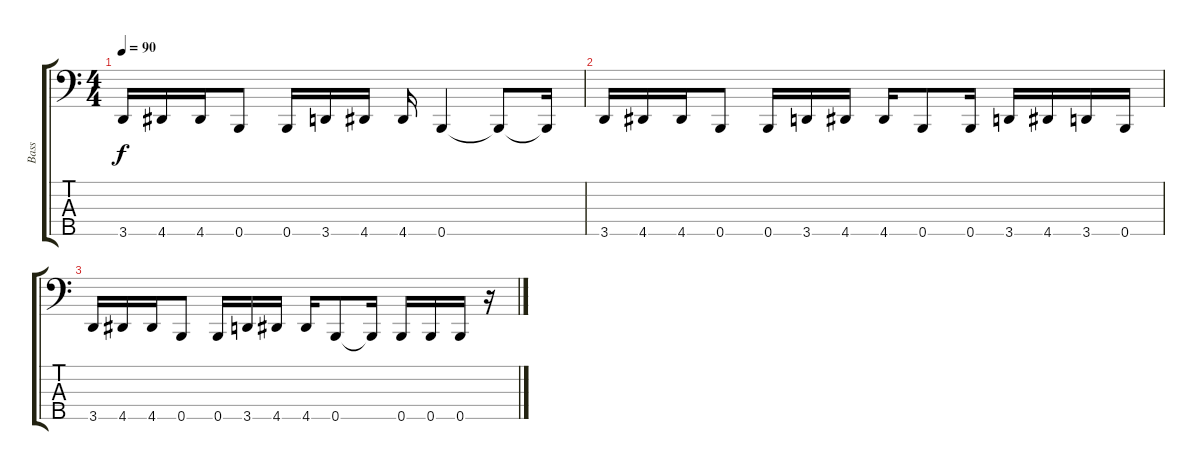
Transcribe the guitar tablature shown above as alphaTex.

\track ("Bass" "Bass") {instrument electricbasspick}
\staff {score tabs}
\tuning (G2 D2 A1 E1 B0) {hide}
\ts (4 4)
\tempo 90
\clef f4
\ks c
3.5.16{dy f} 4.5.16 4.5.16 0.5.8 0.5.16 3.5.16 4.5.16 4.5.16 0.5.4 0.5{t}.8 0.5{t}.16 |
3.5.16 4.5.16 4.5.16 0.5.8 0.5.16 3.5.16 4.5.16 4.5.16 0.5.8 0.5.16 3.5.16 4.5.16 3.5.16 0.5.16 |
3.5.16 4.5.16 4.5.16 0.5.8 0.5.16 3.5.16 4.5.16 4.5.16 0.5.8 0.5{t}.16 0.5.16 0.5.16 0.5.16 r.16
